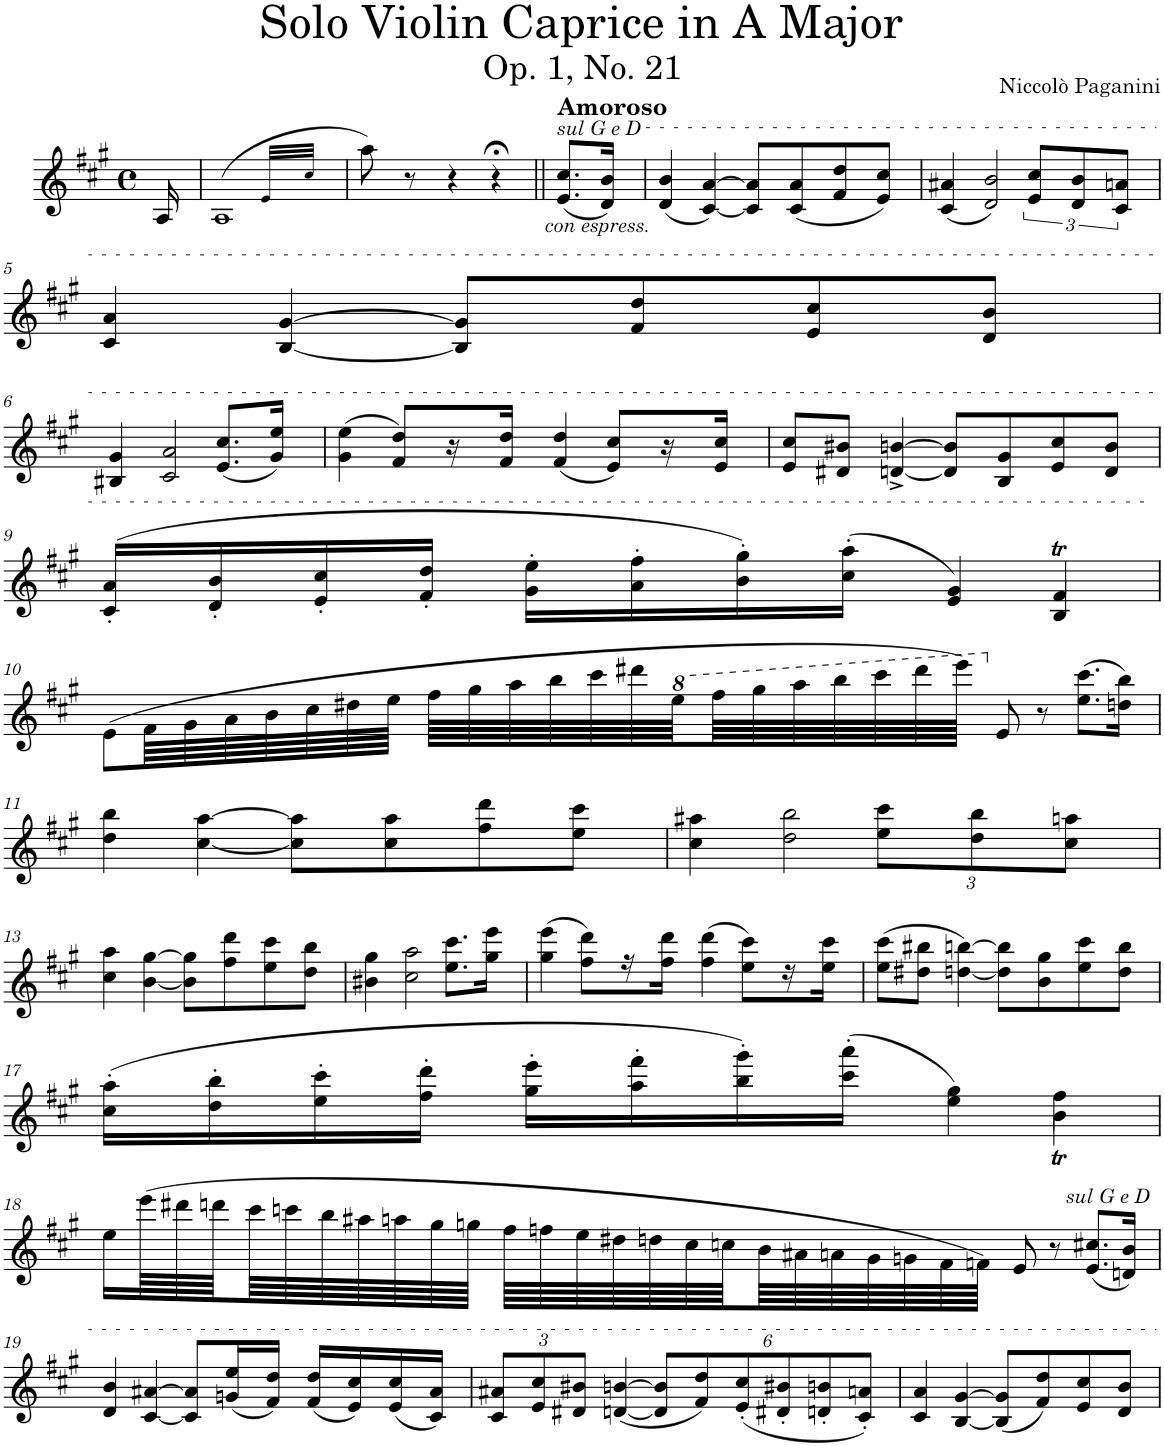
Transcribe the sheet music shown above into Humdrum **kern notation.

**kern
*part1
*staff1
*I"Violin
*I'Vln.
*clefG2
*k[f#c#g#]
*M4/4
*met(c)
=
16A/
=1
(1A
32e!/LLL
32cc#!/JJJ
=2
8aa\)
8r
4r
4r;<
=2X1||
!LO:TX:a:B:t=Amoroso
!LO:TX:b:i:t=con espress.
!LO:TX:a:t=sul G e D
(8.e/ 8.cc#/L
16d/ 16b/Jk)
=3
(4d/ 4b/
[4c#/ [4a/)
8c#/] 8a/]L
(8c#/ 8a/
8f#/ 8dd/
8e/ 8cc#/J)
=4
(4c#/ 4a#X/
2d/ 2b/)
12e/ 12cc#/L
12d/ 12b/
12c#/ 12an/J
!!LO:LB:g=z
=5
4c#/ 4a/
[4B/ [4g#/
8B/] 8g#/]L
8f#/ 8dd/
8e/ 8cc#/
8d/ 8b/J
!!LO:LB:g=z
=6
4B#X/ 4g#/
2c#/ 2a/
(8.e/ 8.cc#/L
16g#/ 16ee/Jk)
=7
(4g#\ 4ee\
8f#/ 8dd/L)
16r
16f#/ 16dd/JJ
(4f#/ 4dd/
8e/ 8cc#/L)
16r
16e/ 16cc#/JJ
=8
8e/ 8cc#/L
8d#X/ 8b#X/J
[4dn/^ [4bn/^
8d/] 8b/]L
8B/ 8g#/
8e/ 8cc#/
8d/ 8b/J
!!LO:LB:g=z
=9
*^
(16c#/' 16a/'LL	2.ryy
16d/' 16b/'	.
16e/' 16cc#/'	.
16f#/' 16dd/'JJ	.
16g#\' 16ee\'LL	.
16a\' 16ff#\'	.
16b\' 16gg#\')	.
(16cc#\' 16aa\'JJ	.
4e/ 4g#/)	.
4f#T/	4B/
*v	*v
!!LO:LB:g=z
=10
(8e\L
*Xtuplet
56f#\LLL
56g#\
56a\
56b\
56cc#\
56dd#X\
56ee\JJJJ
56ff#\LLLL
56gg#\
56aa\
56bb\
56ccc#\
56ddd#X\
*8va
56eee\
56fff#\
56ggg#\
56aaa\
56bbb\
56cccc#\
56dddd#\
56eeee\JJJJ)
*X8va
8e/
8r
(8.ee\ 8.ccc#\L
16ddn\ 16bb\Jk)
!!LO:LB:g=z
=11
4dd\ 4bb\
[4cc#\ [4aa\
8cc#\] 8aa\]L
8cc#\ 8aa\
8ff#\ 8ddd\
8ee\ 8ccc#\J
=12
4cc#\ 4aa#X\
2dd\ 2bb\
*tuplet
*Xbrackettup
12ee\ 12ccc#\L
12dd\ 12bb\
12cc#\ 12aan\J
!!LO:LB:g=z
=13
4cc#\ 4aa\
[4b\ [4gg#\
8b\] 8gg#\]L
8ff#\ 8ddd\
8ee\ 8ccc#\
8dd\ 8bb\J
=14
4b#X\ 4gg#\
2cc#\ 2aa\
8.ee\ 8.ccc#\L
16gg#\ 16eee\Jk
=15
(4gg#\ 4eee\
8ff#\ 8ddd\L)
16r
16ff#\ 16ddd\JJ
(4ff#\ 4ddd\
8ee\ 8ccc#\L)
16r
16ee\ 16ccc#\JJ
=16
(8ee\ 8ccc#\L
8dd#X\ 8bb#X\J
[4ddn\ [4bbn\)
8dd\] 8bb\]L
8b\ 8gg#\
8ee\ 8ccc#\
8dd\ 8bb\J
!!LO:LB:g=z
=17
*^
(16cc#\' 16aa\'LL	2.ryy
16dd\' 16bb\'	.
16ee\' 16ccc#\'	.
16ff#\' 16ddd\'JJ	.
16gg#\' 16eee\'LL	.
16aa\' 16fff#\'	.
16bb\' 16ggg#\')	.
(16ccc#\' 16aaa\'JJ	.
4ee\ 4gg#\)	.
4ff#T\	4b\
*v	*v
!!LO:LB:g=z
=18
*Xtuplet
14ee\LL
(56eee\LL
56ddd#X\
56dddn\
56ccc#\
56cccn\
56bb\
56aa#X\
56aan\
56gg#\
56ggn\JJJJ
56ff#\LLLL
56ffn\
56ee\
56dd#X\
56ddn\
56cc#\
56ccn\
56b\
56a#X\
56an\
56g#\
56gn\
56f#\
56fn\JJJJ)
8e/
8r
!LO:TX:a:t=sul G e D
(8.e/ 8.cc#X/L
16dn/ 16b/Jk)
!!LO:LB:g=z
=19
4d/ 4b/
[4c#/ [4a#X/
8c#/] 8a#/]L
(16gn/ 16ee/L
16f#/ 16dd/JJ)
(16f#/ 16dd/LL
16e/ 16cc#/)
(16e/ 16cc#/
16c#/ 16a#/JJ)
=20
*tuplet
12c#/ 12a#X/L
12e/ 12cc#/
12d#X/ 12b#X/J
([4dn/ [4bn/
12d/] 12b/]L
12f#/ 12dd/)
(12e/' 12cc#/'
12d#X/' 12b#X/'
12dn/' 12bn/'
12c#/' 12an/'J)
=21
4c#/ 4a/
[4B/ [4g#/
(8B/] 8g#/]L
8f#/ 8dd/)
8e/ 8cc#/
8d/ 8b/J
=
*-
